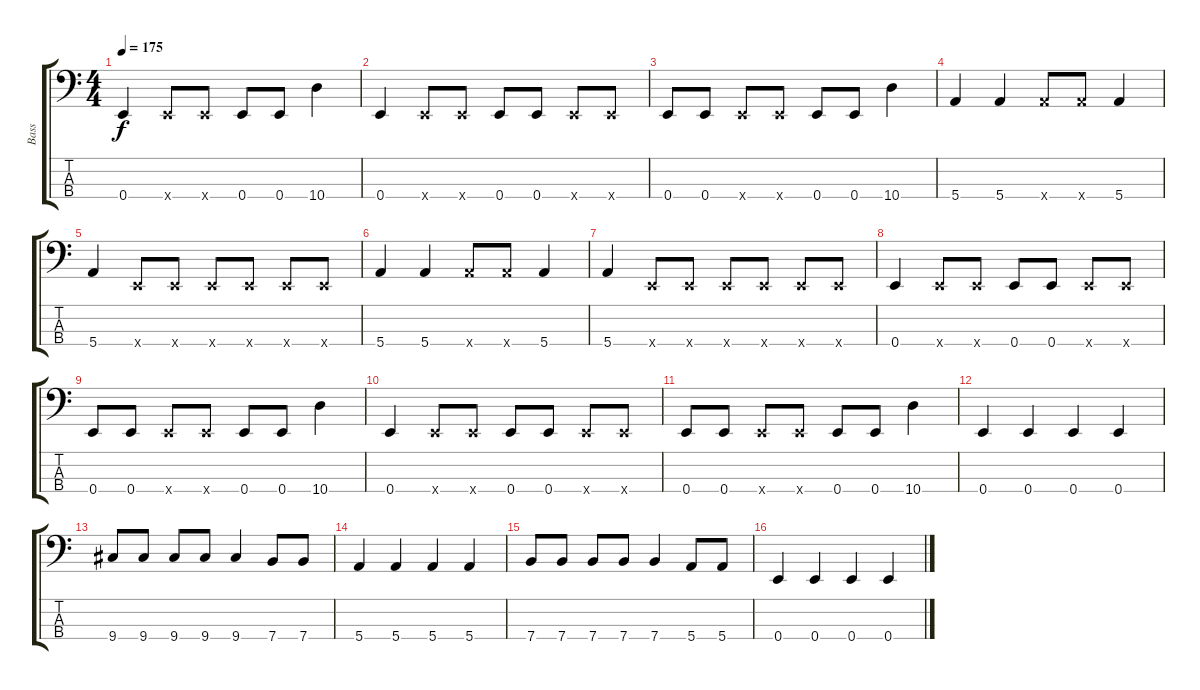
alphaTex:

\track ("Bass" "Bass") {instrument electricbasspick}
\staff {score tabs}
\tuning (G2 D2 A1 E1) {hide}
\ts (4 4)
\tempo 175
\clef f4
\ks c
0.4.4{dy f} 0.4{x}.8 0.4{x}.8 0.4.8 0.4.8 10.4.4 |
0.4.4 0.4{x}.8 0.4{x}.8 0.4.8 0.4.8 0.4{x}.8 0.4{x}.8 |
0.4.8 0.4.8 0.4{x}.8 0.4{x}.8 0.4.8 0.4.8 10.4.4 |
5.4.4 5.4.4 5.4{x}.8 5.4{x}.8 5.4.4 |
5.4.4 0.4{x}.8 0.4{x}.8 0.4{x}.8 0.4{x}.8 0.4{x}.8 0.4{x}.8 |
5.4.4 5.4.4 5.4{x}.8 5.4{x}.8 5.4.4 |
5.4.4 0.4{x}.8 0.4{x}.8 0.4{x}.8 0.4{x}.8 0.4{x}.8 0.4{x}.8 |
0.4.4 0.4{x}.8 0.4{x}.8 0.4.8 0.4.8 0.4{x}.8 0.4{x}.8 |
0.4.8 0.4.8 0.4{x}.8 0.4{x}.8 0.4.8 0.4.8 10.4.4 |
0.4.4 0.4{x}.8 0.4{x}.8 0.4.8 0.4.8 0.4{x}.8 0.4{x}.8 |
0.4.8 0.4.8 0.4{x}.8 0.4{x}.8 0.4.8 0.4.8 10.4.4 |
0.4.4 0.4.4 0.4.4 0.4.4 |
9.4.8 9.4.8 9.4.8 9.4.8 9.4.4 7.4.8 7.4.8 |
5.4.4 5.4.4 5.4.4 5.4.4 |
7.4.8 7.4.8 7.4.8 7.4.8 7.4.4 5.4.8 5.4.8 |
0.4.4 0.4.4 0.4.4 0.4.4
